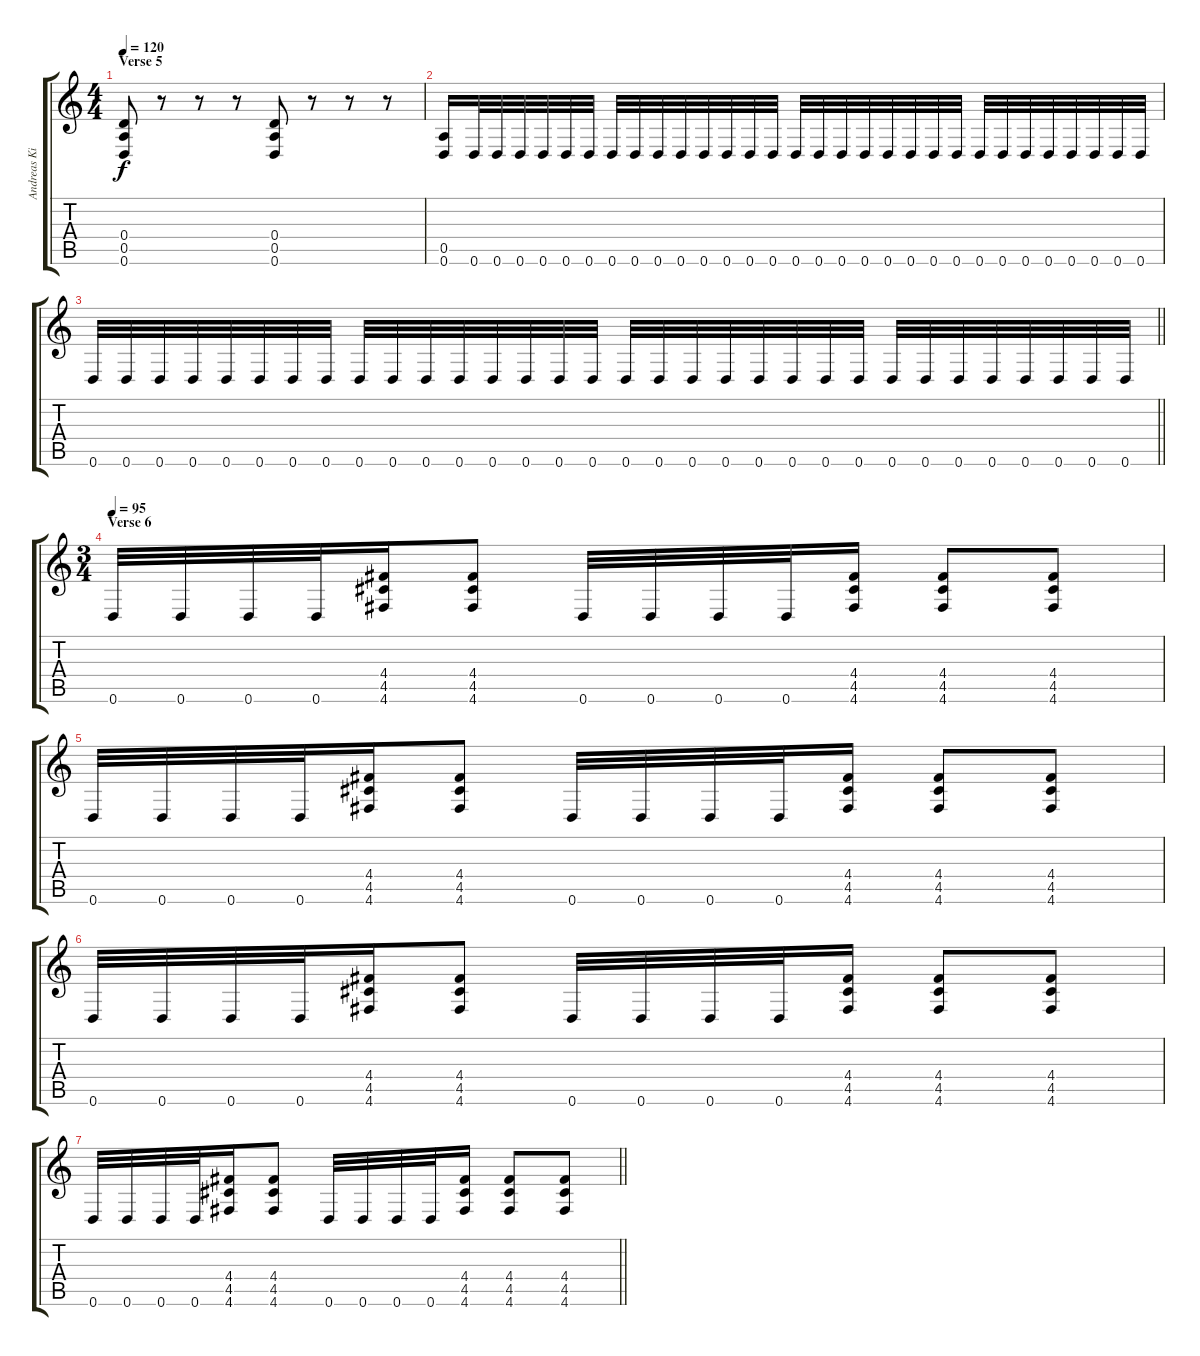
\track ("Andreas Kisser 1" "Andreas Ki") {instrument distortionguitar}
\staff {score tabs}
\tuning (E4 B3 G3 D3 A2 D2) {hide}
\ts (4 4)
\section ("" "Verse 5")
\tempo 120
\clef g2
\ks c
(0.4 0.5 0.6).8{dy f} r.8 r.8 r.8 (0.4 0.5 0.6).8 r.8 r.8 r.8 |
(0.5 0.6).16 0.6.32 0.6.32 0.6.32 0.6.32 0.6.32 0.6.32 0.6.32 0.6.32 0.6.32 0.6.32 0.6.32 0.6.32 0.6.32 0.6.32 0.6.32 0.6.32 0.6.32 0.6.32 0.6.32 0.6.32 0.6.32 0.6.32 0.6.32 0.6.32 0.6.32 0.6.32 0.6.32 0.6.32 0.6.32 0.6.32 |
\barLineRight lightlight
0.6.32 0.6.32 0.6.32 0.6.32 0.6.32 0.6.32 0.6.32 0.6.32 0.6.32 0.6.32 0.6.32 0.6.32 0.6.32 0.6.32 0.6.32 0.6.32 0.6.32 0.6.32 0.6.32 0.6.32 0.6.32 0.6.32 0.6.32 0.6.32 0.6.32 0.6.32 0.6.32 0.6.32 0.6.32 0.6.32 0.6.32 0.6.32 |
\ts (3 4)
\section ("" "Verse 6")
\tempo 95
0.6.32 0.6.32 0.6.32 0.6.32 (4.4 4.5 4.6).16 (4.4 4.5 4.6).8 0.6.32 0.6.32 0.6.32 0.6.32 (4.4 4.5 4.6).16 (4.4 4.5 4.6).8 (4.4 4.5 4.6).8 |
0.6.32 0.6.32 0.6.32 0.6.32 (4.4 4.5 4.6).16 (4.4 4.5 4.6).8 0.6.32 0.6.32 0.6.32 0.6.32 (4.4 4.5 4.6).16 (4.4 4.5 4.6).8 (4.4 4.5 4.6).8 |
0.6.32 0.6.32 0.6.32 0.6.32 (4.4 4.5 4.6).16 (4.4 4.5 4.6).8 0.6.32 0.6.32 0.6.32 0.6.32 (4.4 4.5 4.6).16 (4.4 4.5 4.6).8 (4.4 4.5 4.6).8 |
\barLineRight lightlight
0.6.32 0.6.32 0.6.32 0.6.32 (4.4 4.5 4.6).16 (4.4 4.5 4.6).8 0.6.32 0.6.32 0.6.32 0.6.32 (4.4 4.5 4.6).16 (4.4 4.5 4.6).8 (4.4 4.5 4.6).8
